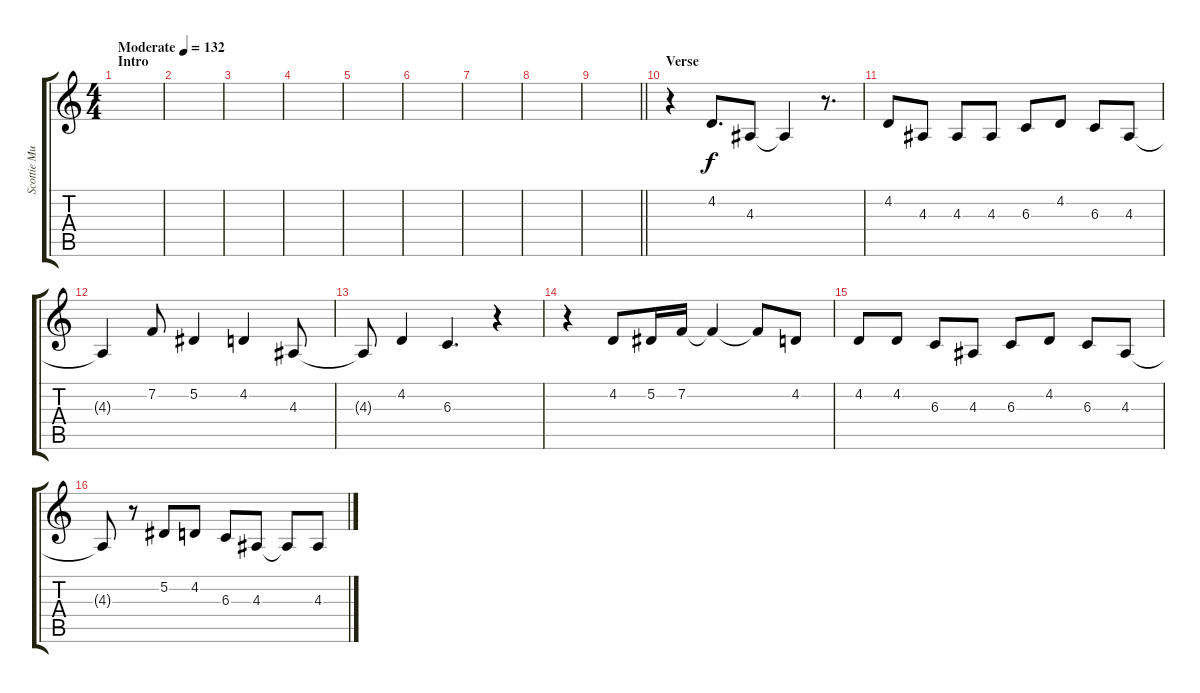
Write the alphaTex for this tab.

\track ("Scottie Murphy - Vocals" "Scottie Mu") {instrument altosax}
\staff {score tabs}
\tuning (Eb4 Bb3 Gb3 Db3 Ab2 Eb2) {hide}
\ts (4 4)
\section ("" "Intro")
\tempo (132 "Moderate")
\clef g2
\ks c
|
|
|
|
|
|
|
|
\barLineRight lightlight
|
\section ("" "Verse ")
r.4 4.2.8{d} 4.3.8 4.3{t}.4 r.8{d} |
4.2.8 4.3.8 4.3.8 4.3.8 6.3.8 4.2.8 6.3.8 4.3.8 |
4.3{t}.4 7.2.8 5.2.4 4.2.4 4.3.8 |
4.3{t}.8 4.2.4 6.3.4{d} r.4 |
r.4 4.2.8 5.2.16 7.2.16 7.2{t}.4 7.2{t}.8 4.2.8 |
4.2.8 4.2.8 6.3.8 4.3.8 6.3.8 4.2.8 6.3.8 4.3.8 |
4.3{t}.8 r.8 5.2.8 4.2.8 6.3.8 4.3.8 4.3{t}.8 4.3.8
